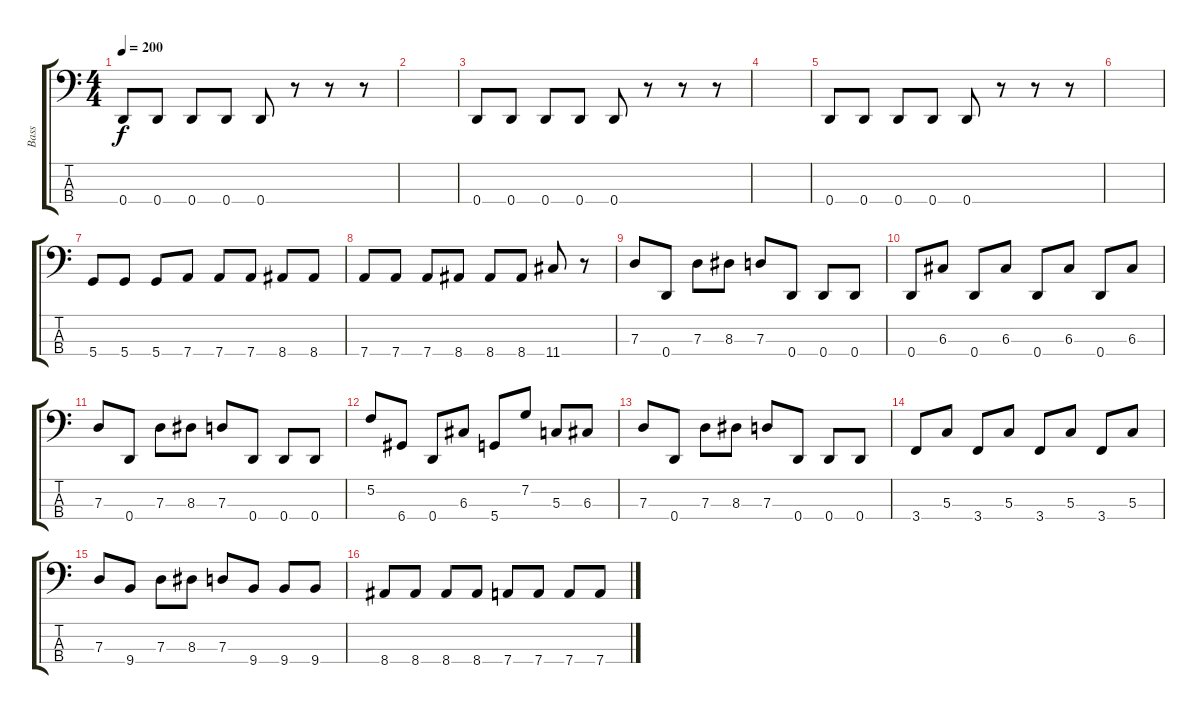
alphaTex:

\track ("Bass" "Bass") {instrument electricbasspick}
\staff {score tabs}
\tuning (F2 C2 G1 D1) {hide}
\ts (4 4)
\tempo 200
\clef f4
\ks c
0.4.8{dy f instrument electricbasspick} 0.4.8 0.4.8 0.4.8 0.4.8 r.8 r.8 r.8 |
|
0.4.8 0.4.8 0.4.8 0.4.8 0.4.8 r.8 r.8 r.8 |
|
0.4.8 0.4.8 0.4.8 0.4.8 0.4.8 r.8 r.8 r.8 |
|
5.4.8 5.4.8 5.4.8 7.4.8 7.4.8 7.4.8 8.4.8 8.4.8 |
7.4.8 7.4.8 7.4.8 8.4.8 8.4.8 8.4.8 11.4.8 r.8 |
7.3.8 0.4.8 7.3.8 8.3.8 7.3.8 0.4.8 0.4.8 0.4.8 |
0.4.8 6.3.8 0.4.8 6.3.8 0.4.8 6.3.8 0.4.8 6.3.8 |
7.3.8 0.4.8 7.3.8 8.3.8 7.3.8 0.4.8 0.4.8 0.4.8 |
5.2.8 6.4.8 0.4.8 6.3.8 5.4.8 7.2.8 5.3.8 6.3.8 |
7.3.8 0.4.8 7.3.8 8.3.8 7.3.8 0.4.8 0.4.8 0.4.8 |
3.4.8 5.3.8 3.4.8 5.3.8 3.4.8 5.3.8 3.4.8 5.3.8 |
7.3.8 9.4.8 7.3.8 8.3.8 7.3.8 9.4.8 9.4.8 9.4.8 |
8.4.8 8.4.8 8.4.8 8.4.8 7.4.8 7.4.8 7.4.8 7.4.8
